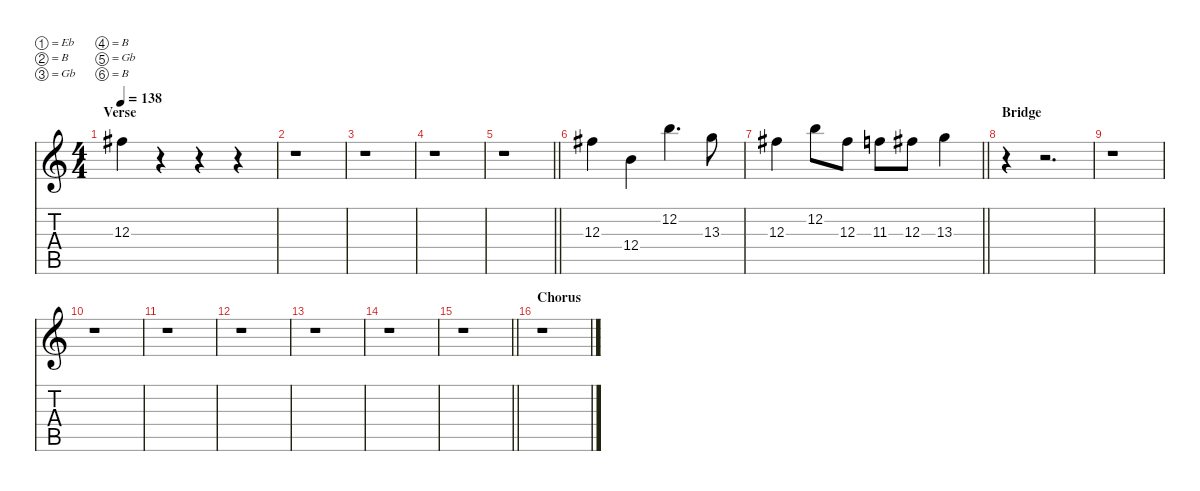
\defaultSystemsLayout 4
\hideDynamics
\bracketExtendMode nobrackets
\singleTrackTrackNamePolicy hidden
\multiTrackTrackNamePolicy hidden
\firstSystemTrackNameMode fullname
\firstSystemTrackNameOrientation horizontal
\otherSystemsTrackNameOrientation horizontal
\track ("Lead Guitar" "dist.guit.") {instrument distortionguitar}
\staff {score tabs}
\tuning (Eb4 B3 Gb3 B2 Gb2 B1)
\ts (4 4)
\section ("" "Verse")
\tempo 138
\clef g2
\ks c
12.3{acc #}.4{dy f beam Down} r.4{beam Down} r.4{beam Down} r.4{beam Down} |
r.1{beam Down} |
r.1{beam Down} |
r.1{beam Down} |
\barLineRight lightlight
r.1{beam Down} |
12.3{acc #}.4{beam Down} 12.4.4{beam Down} 12.2.4{d beam Down} 13.3.8{beam Down} |
\barLineRight lightlight
12.3{acc #}.4{beam Down} 12.2.8{beam Down} 12.3{acc #}.8{beam Down} 11.3.8{beam Down} 12.3{acc #}.8{beam Down} 13.3.4{beam Down} |
\section ("" "Bridge")
r.4{beam Down} r.2{d beam Down} |
r.1{beam Down} |
r.1{beam Down} |
r.1{beam Down} |
r.1{beam Down} |
r.1{beam Down} |
r.1{beam Down} |
\barLineRight lightlight
r.1{beam Down} |
\section ("" "Chorus")
r.1{beam Down}
